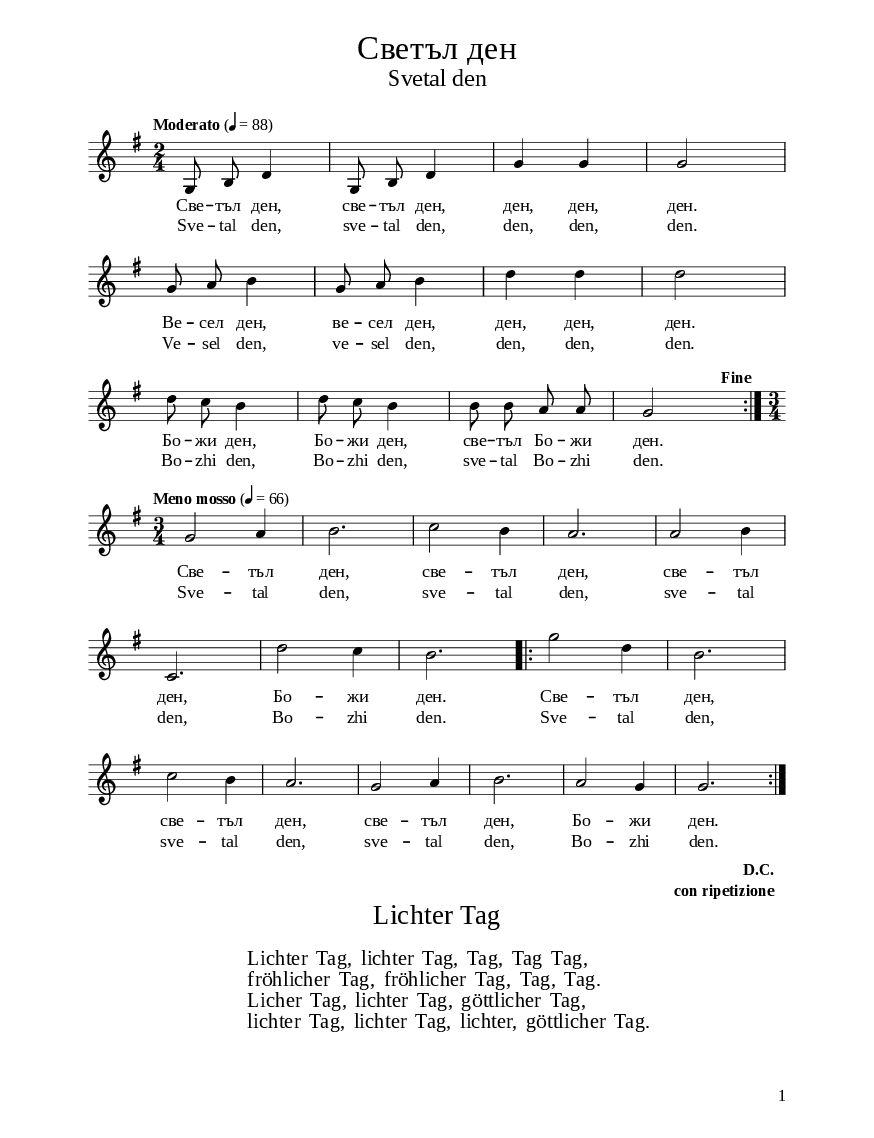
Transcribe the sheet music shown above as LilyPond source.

\version "2.22.1"

% include paper part and global functions
\include "include/globals.ily"

\bookpart {
  \include "include/bookpart-paper.ily"
  \score {
    \include "include/score-layout.ily"

    \new Voice \absolute  {
      \clef treble
      \key g \major
      \time 2/4
      \tempoFunc "Moderato" 4 "88"
      \autoBeamOff

      \repeat volta 2 {
        g8 b d'4 | g8 b d'4 | g'4 g' | g'2 |   \break

        g'8 a'8 b'4 |  g'8 a'8 b'4 | d''4 d''4 | d''2 | \break

        d''8 c'' b'4 | d''8 c'' b'4 | b'8 b'8 a'8 a'8 | \tempo "                    Fine" g'2
      } \break

      \time 3/4


      \tempoFunc "Meno mosso" 4 "66"


      g'2 a'4 | b'2. | c''2 b'4 | a'2. | a'2 b'4 | \break

      c'2. | d''2 c''4 | b'2.   \repeat volta 2 {
        g''2 d''4 | b'2. \break

        c''2 b'4 | a'2. | g'2 a'4 | b'2. | a'2 g'4 | g'2.|
      }  \break

    }

    \addlyrics {
      Све -- тъл ден, све  -- тъл ден,
      ден, ден, ден.
      Ве -- сел ден, ве -- сел ден,
      ден, ден, ден.
      Бо -- жи ден, Бо -- жи ден,
      све -- тъл Бо -- жи ден.
      Све -- тъл ден, све -- тъл ден,
      све -- тъл ден, Бо -- жи ден.
      Све -- тъл ден, све -- тъл ден,
      све -- тъл ден, Бо -- жи ден.

    }
    \addlyrics {
      Sve -- tal den, sve  -- tal den,
      den, den, den.
      Ve -- sel den, ve -- sel den,
      den, den, den.
      Bo -- zhi den, Bo -- zhi den,
      sve -- tal Bo -- zhi den.
      Sve -- tal den, sve -- tal den,
      sve -- tal den, Bo -- zhi den.
      Sve -- tal den, sve -- tal den,
      sve -- tal den, Bo -- zhi den.

    }

    \header {
      title = \titleFunc "Светъл ден" "Svetal den"
    }

    \midi{}

  } % score


\markup \dc-two "D.C." " con ripetizione"

  


  % include foreign translation(s) of the song
  \version "2.24.0"

\markup \fill-line { \fontsize #deTitleFontSize "Lichter Tag" }
\markup \null
\markup \null
\markup \fontsize #deCoupletFontSize {
  \hspace #14
  \override #`(baseline-skip . ,deCoupletBaselineSkip)

  \column {


  \line { " "Lichter Tag, lichter Tag, Tag, Tag Tag,}

  \line { " "fröhlicher Tag, fröhlicher Tag, Tag, Tag.}

  \line { " "Licher Tag, lichter Tag, göttlicher Tag,}

  \line { " "lichter Tag, lichter Tag, lichter, göttlicher Tag.}

  }
}


} % bookpart
